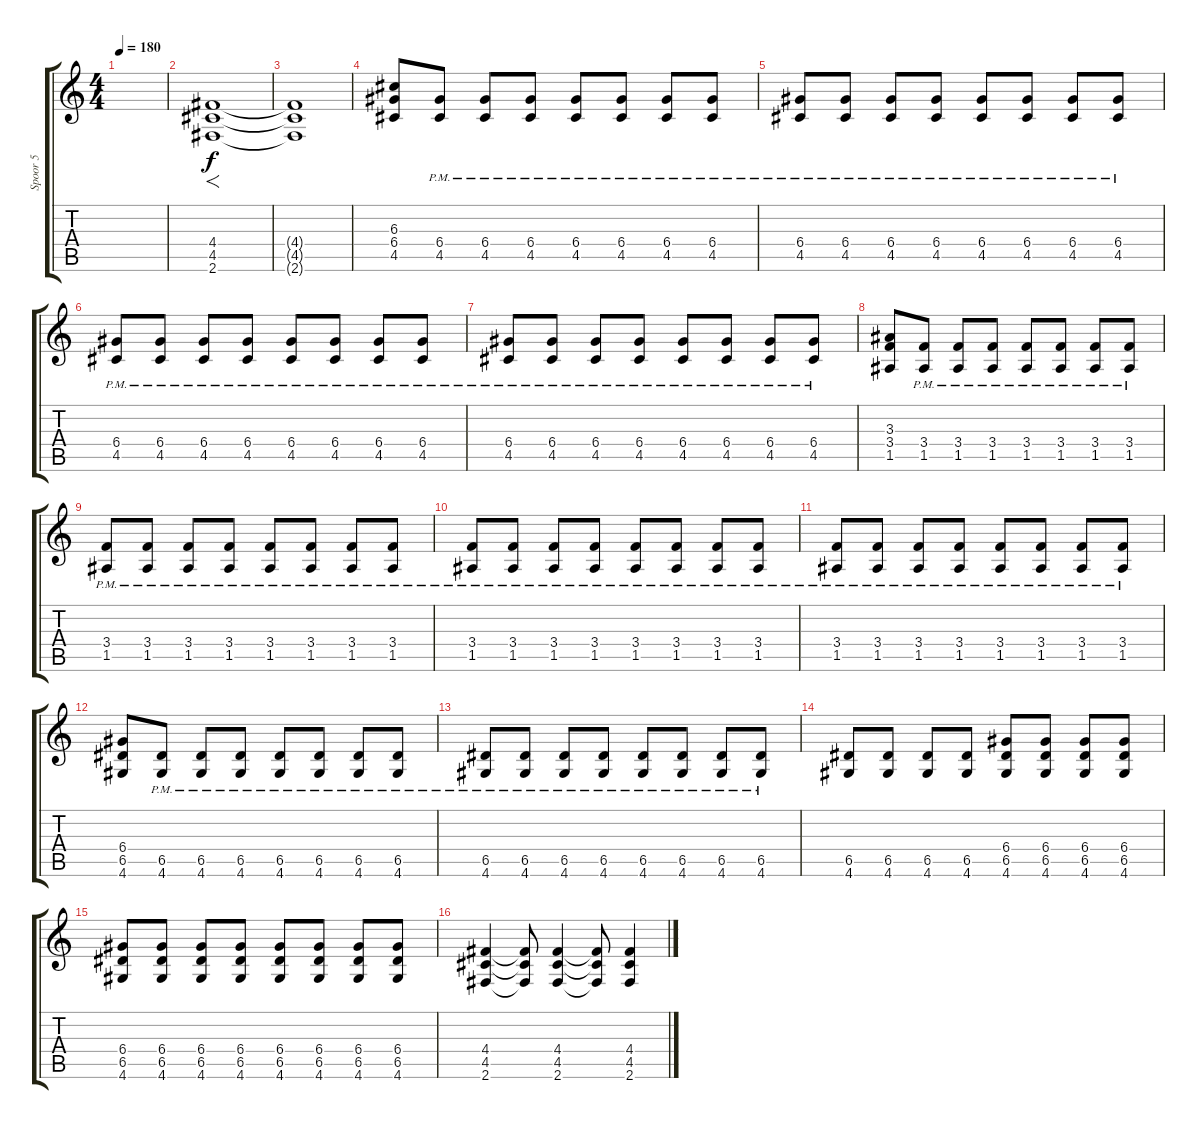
\track ("Spoor 5" "Spoor 5") {instrument distortionguitar}
\staff {score tabs}
\tuning (E4 B3 G3 D3 A2 E2) {hide}
\ts (4 4)
\tempo 180
\clef g2
\ks c
|
(4.4 4.5 2.6).1{f} |
(4.4{t} 4.5{t} 2.6{t}).1 |
(6.3 6.4 4.5).8 (6.4{pm} 4.5{pm}).8 (6.4{pm} 4.5{pm}).8 (6.4{pm} 4.5{pm}).8 (6.4{pm} 4.5{pm}).8 (6.4{pm} 4.5{pm}).8 (6.4{pm} 4.5{pm}).8 (6.4{pm} 4.5{pm}).8 |
(6.4{pm} 4.5{pm}).8 (6.4{pm} 4.5{pm}).8 (6.4{pm} 4.5{pm}).8 (6.4{pm} 4.5{pm}).8 (6.4{pm} 4.5{pm}).8 (6.4{pm} 4.5{pm}).8 (6.4{pm} 4.5{pm}).8 (6.4{pm} 4.5{pm}).8 |
(6.4{pm} 4.5{pm}).8 (6.4{pm} 4.5{pm}).8 (6.4{pm} 4.5{pm}).8 (6.4{pm} 4.5{pm}).8 (6.4{pm} 4.5{pm}).8 (6.4{pm} 4.5{pm}).8 (6.4{pm} 4.5{pm}).8 (6.4{pm} 4.5{pm}).8 |
(6.4{pm} 4.5{pm}).8 (6.4{pm} 4.5{pm}).8 (6.4{pm} 4.5{pm}).8 (6.4{pm} 4.5{pm}).8 (6.4{pm} 4.5{pm}).8 (6.4{pm} 4.5{pm}).8 (6.4{pm} 4.5{pm}).8 (6.4{pm} 4.5{pm}).8 |
(3.3 3.4 1.5).8 (3.4{pm} 1.5{pm}).8 (3.4{pm} 1.5{pm}).8 (3.4{pm} 1.5{pm}).8 (3.4{pm} 1.5{pm}).8 (3.4{pm} 1.5{pm}).8 (3.4{pm} 1.5{pm}).8 (3.4{pm} 1.5{pm}).8 |
(3.4{pm} 1.5{pm}).8 (3.4{pm} 1.5{pm}).8 (3.4{pm} 1.5{pm}).8 (3.4{pm} 1.5{pm}).8 (3.4{pm} 1.5{pm}).8 (3.4{pm} 1.5{pm}).8 (3.4{pm} 1.5{pm}).8 (3.4{pm} 1.5{pm}).8 |
(3.4{pm} 1.5{pm}).8 (3.4{pm} 1.5{pm}).8 (3.4{pm} 1.5{pm}).8 (3.4{pm} 1.5{pm}).8 (3.4{pm} 1.5{pm}).8 (3.4{pm} 1.5{pm}).8 (3.4{pm} 1.5{pm}).8 (3.4{pm} 1.5{pm}).8 |
(3.4{pm} 1.5{pm}).8 (3.4{pm} 1.5{pm}).8 (3.4{pm} 1.5{pm}).8 (3.4{pm} 1.5{pm}).8 (3.4{pm} 1.5{pm}).8 (3.4{pm} 1.5{pm}).8 (3.4{pm} 1.5{pm}).8 (3.4{pm} 1.5{pm}).8 |
(6.4 6.5 4.6).8 (6.5{pm} 4.6{pm}).8 (6.5{pm} 4.6{pm}).8 (6.5{pm} 4.6{pm}).8 (6.5{pm} 4.6{pm}).8 (6.5{pm} 4.6{pm}).8 (6.5{pm} 4.6{pm}).8 (6.5{pm} 4.6{pm}).8 |
(6.5{pm} 4.6{pm}).8 (6.5{pm} 4.6{pm}).8 (6.5{pm} 4.6{pm}).8 (6.5{pm} 4.6{pm}).8 (6.5{pm} 4.6{pm}).8 (6.5{pm} 4.6{pm}).8 (6.5{pm} 4.6{pm}).8 (6.5{pm} 4.6{pm}).8 |
(6.5 4.6).8 (6.5 4.6).8 (6.5 4.6).8 (6.5 4.6).8 (6.4 6.5 4.6).8 (6.4 6.5 4.6).8 (6.4 6.5 4.6).8 (6.4 6.5 4.6).8 |
(6.4 6.5 4.6).8 (6.4 6.5 4.6).8 (6.4 6.5 4.6).8 (6.4 6.5 4.6).8 (6.4 6.5 4.6).8 (6.4 6.5 4.6).8 (6.4 6.5 4.6).8 (6.4 6.5 4.6).8 |
(4.4 4.5 2.6).4 (4.4{t} 4.5{t} 2.6{t}).8 (4.4 4.5 2.6).4 (4.4{t} 4.5{t} 2.6{t}).8 (4.4 4.5 2.6).4
